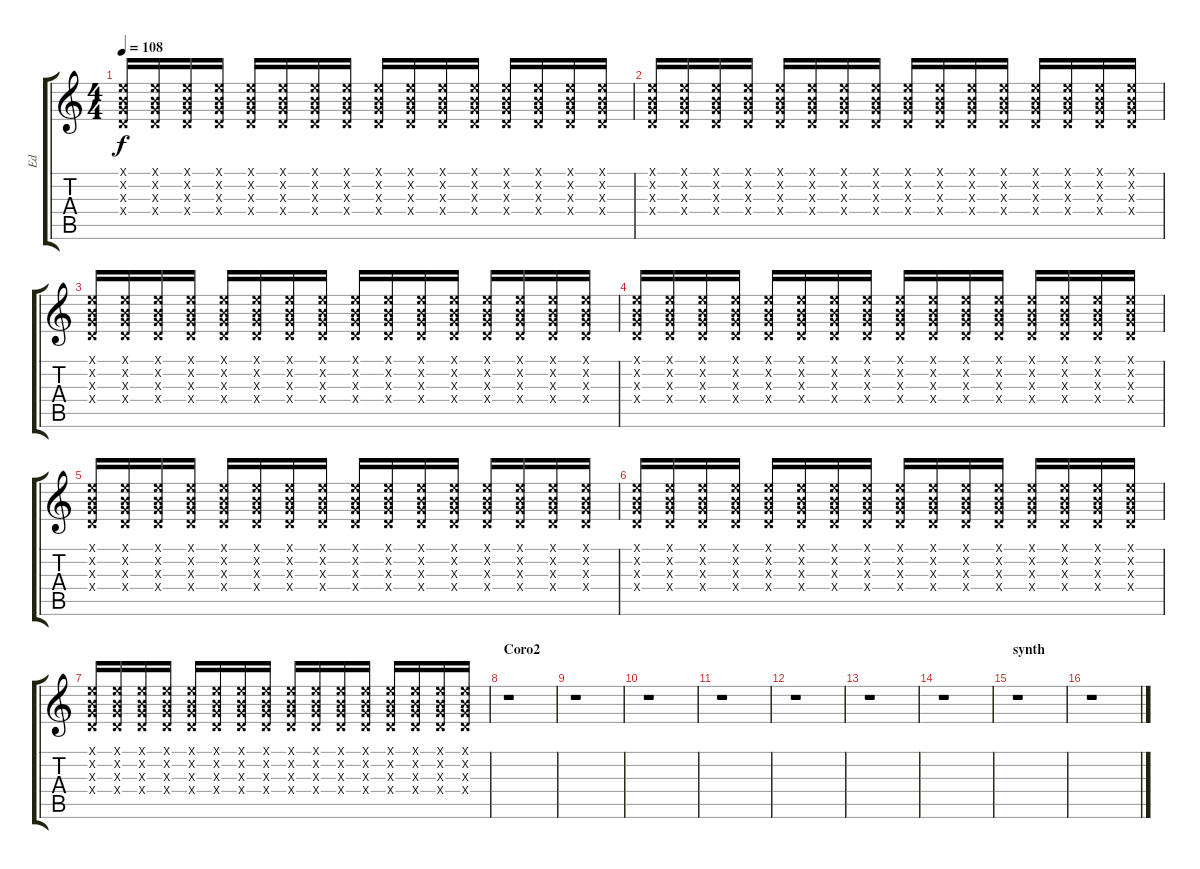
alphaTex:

\track ("Ed" "Ed") {instrument overdrivenguitar}
\staff {score tabs}
\tuning (E4 B3 G3 D3 A2 E2) {hide}
\ts (4 4)
\tempo 108
\clef g2
\ks c
(0.1{x} 0.2{x} 0.3{x} 0.4{x}).16{dy f} (0.1{x} 0.2{x} 0.3{x} 0.4{x}).16 (0.1{x} 0.2{x} 0.3{x} 0.4{x}).16 (0.1{x} 0.2{x} 0.3{x} 0.4{x}).16 (0.1{x} 0.2{x} 0.3{x} 0.4{x}).16 (0.1{x} 0.2{x} 0.3{x} 0.4{x}).16 (0.1{x} 0.2{x} 0.3{x} 0.4{x}).16 (0.1{x} 0.2{x} 0.3{x} 0.4{x}).16 (0.1{x} 0.2{x} 0.3{x} 0.4{x}).16 (0.1{x} 0.2{x} 0.3{x} 0.4{x}).16 (0.1{x} 0.2{x} 0.3{x} 0.4{x}).16 (0.1{x} 0.2{x} 0.3{x} 0.4{x}).16 (0.1{x} 0.2{x} 0.3{x} 0.4{x}).16 (0.1{x} 0.2{x} 0.3{x} 0.4{x}).16 (0.1{x} 0.2{x} 0.3{x} 0.4{x}).16 (0.1{x} 0.2{x} 0.3{x} 0.4{x}).16 |
(0.1{x} 0.2{x} 0.3{x} 0.4{x}).16 (0.1{x} 0.2{x} 0.3{x} 0.4{x}).16 (0.1{x} 0.2{x} 0.3{x} 0.4{x}).16 (0.1{x} 0.2{x} 0.3{x} 0.4{x}).16 (0.1{x} 0.2{x} 0.3{x} 0.4{x}).16 (0.1{x} 0.2{x} 0.3{x} 0.4{x}).16 (0.1{x} 0.2{x} 0.3{x} 0.4{x}).16 (0.1{x} 0.2{x} 0.3{x} 0.4{x}).16 (0.1{x} 0.2{x} 0.3{x} 0.4{x}).16 (0.1{x} 0.2{x} 0.3{x} 0.4{x}).16 (0.1{x} 0.2{x} 0.3{x} 0.4{x}).16 (0.1{x} 0.2{x} 0.3{x} 0.4{x}).16 (0.1{x} 0.2{x} 0.3{x} 0.4{x}).16 (0.1{x} 0.2{x} 0.3{x} 0.4{x}).16 (0.1{x} 0.2{x} 0.3{x} 0.4{x}).16 (0.1{x} 0.2{x} 0.3{x} 0.4{x}).16 |
(0.1{x} 0.2{x} 0.3{x} 0.4{x}).16 (0.1{x} 0.2{x} 0.3{x} 0.4{x}).16 (0.1{x} 0.2{x} 0.3{x} 0.4{x}).16 (0.1{x} 0.2{x} 0.3{x} 0.4{x}).16 (0.1{x} 0.2{x} 0.3{x} 0.4{x}).16 (0.1{x} 0.2{x} 0.3{x} 0.4{x}).16 (0.1{x} 0.2{x} 0.3{x} 0.4{x}).16 (0.1{x} 0.2{x} 0.3{x} 0.4{x}).16 (0.1{x} 0.2{x} 0.3{x} 0.4{x}).16 (0.1{x} 0.2{x} 0.3{x} 0.4{x}).16 (0.1{x} 0.2{x} 0.3{x} 0.4{x}).16 (0.1{x} 0.2{x} 0.3{x} 0.4{x}).16 (0.1{x} 0.2{x} 0.3{x} 0.4{x}).16 (0.1{x} 0.2{x} 0.3{x} 0.4{x}).16 (0.1{x} 0.2{x} 0.3{x} 0.4{x}).16 (0.1{x} 0.2{x} 0.3{x} 0.4{x}).16 |
(0.1{x} 0.2{x} 0.3{x} 0.4{x}).16 (0.1{x} 0.2{x} 0.3{x} 0.4{x}).16 (0.1{x} 0.2{x} 0.3{x} 0.4{x}).16 (0.1{x} 0.2{x} 0.3{x} 0.4{x}).16 (0.1{x} 0.2{x} 0.3{x} 0.4{x}).16 (0.1{x} 0.2{x} 0.3{x} 0.4{x}).16 (0.1{x} 0.2{x} 0.3{x} 0.4{x}).16 (0.1{x} 0.2{x} 0.3{x} 0.4{x}).16 (0.1{x} 0.2{x} 0.3{x} 0.4{x}).16 (0.1{x} 0.2{x} 0.3{x} 0.4{x}).16 (0.1{x} 0.2{x} 0.3{x} 0.4{x}).16 (0.1{x} 0.2{x} 0.3{x} 0.4{x}).16 (0.1{x} 0.2{x} 0.3{x} 0.4{x}).16 (0.1{x} 0.2{x} 0.3{x} 0.4{x}).16 (0.1{x} 0.2{x} 0.3{x} 0.4{x}).16 (0.1{x} 0.2{x} 0.3{x} 0.4{x}).16 |
(0.1{x} 0.2{x} 0.3{x} 0.4{x}).16 (0.1{x} 0.2{x} 0.3{x} 0.4{x}).16 (0.1{x} 0.2{x} 0.3{x} 0.4{x}).16 (0.1{x} 0.2{x} 0.3{x} 0.4{x}).16 (0.1{x} 0.2{x} 0.3{x} 0.4{x}).16 (0.1{x} 0.2{x} 0.3{x} 0.4{x}).16 (0.1{x} 0.2{x} 0.3{x} 0.4{x}).16 (0.1{x} 0.2{x} 0.3{x} 0.4{x}).16 (0.1{x} 0.2{x} 0.3{x} 0.4{x}).16 (0.1{x} 0.2{x} 0.3{x} 0.4{x}).16 (0.1{x} 0.2{x} 0.3{x} 0.4{x}).16 (0.1{x} 0.2{x} 0.3{x} 0.4{x}).16 (0.1{x} 0.2{x} 0.3{x} 0.4{x}).16 (0.1{x} 0.2{x} 0.3{x} 0.4{x}).16 (0.1{x} 0.2{x} 0.3{x} 0.4{x}).16 (0.1{x} 0.2{x} 0.3{x} 0.4{x}).16 |
(0.1{x} 0.2{x} 0.3{x} 0.4{x}).16 (0.1{x} 0.2{x} 0.3{x} 0.4{x}).16 (0.1{x} 0.2{x} 0.3{x} 0.4{x}).16 (0.1{x} 0.2{x} 0.3{x} 0.4{x}).16 (0.1{x} 0.2{x} 0.3{x} 0.4{x}).16 (0.1{x} 0.2{x} 0.3{x} 0.4{x}).16 (0.1{x} 0.2{x} 0.3{x} 0.4{x}).16 (0.1{x} 0.2{x} 0.3{x} 0.4{x}).16 (0.1{x} 0.2{x} 0.3{x} 0.4{x}).16 (0.1{x} 0.2{x} 0.3{x} 0.4{x}).16 (0.1{x} 0.2{x} 0.3{x} 0.4{x}).16 (0.1{x} 0.2{x} 0.3{x} 0.4{x}).16 (0.1{x} 0.2{x} 0.3{x} 0.4{x}).16 (0.1{x} 0.2{x} 0.3{x} 0.4{x}).16 (0.1{x} 0.2{x} 0.3{x} 0.4{x}).16 (0.1{x} 0.2{x} 0.3{x} 0.4{x}).16 |
(0.1{x} 0.2{x} 0.3{x} 0.4{x}).16 (0.1{x} 0.2{x} 0.3{x} 0.4{x}).16 (0.1{x} 0.2{x} 0.3{x} 0.4{x}).16 (0.1{x} 0.2{x} 0.3{x} 0.4{x}).16 (0.1{x} 0.2{x} 0.3{x} 0.4{x}).16 (0.1{x} 0.2{x} 0.3{x} 0.4{x}).16 (0.1{x} 0.2{x} 0.3{x} 0.4{x}).16 (0.1{x} 0.2{x} 0.3{x} 0.4{x}).16 (0.1{x} 0.2{x} 0.3{x} 0.4{x}).16 (0.1{x} 0.2{x} 0.3{x} 0.4{x}).16 (0.1{x} 0.2{x} 0.3{x} 0.4{x}).16 (0.1{x} 0.2{x} 0.3{x} 0.4{x}).16 (0.1{x} 0.2{x} 0.3{x} 0.4{x}).16 (0.1{x} 0.2{x} 0.3{x} 0.4{x}).16 (0.1{x} 0.2{x} 0.3{x} 0.4{x}).16 (0.1{x} 0.2{x} 0.3{x} 0.4{x}).16 |
\section ("" "Coro2")
r.1 |
r.1 |
r.1 |
r.1 |
r.1 |
r.1 |
r.1 |
\section ("" "synth")
r.1 |
r.1
